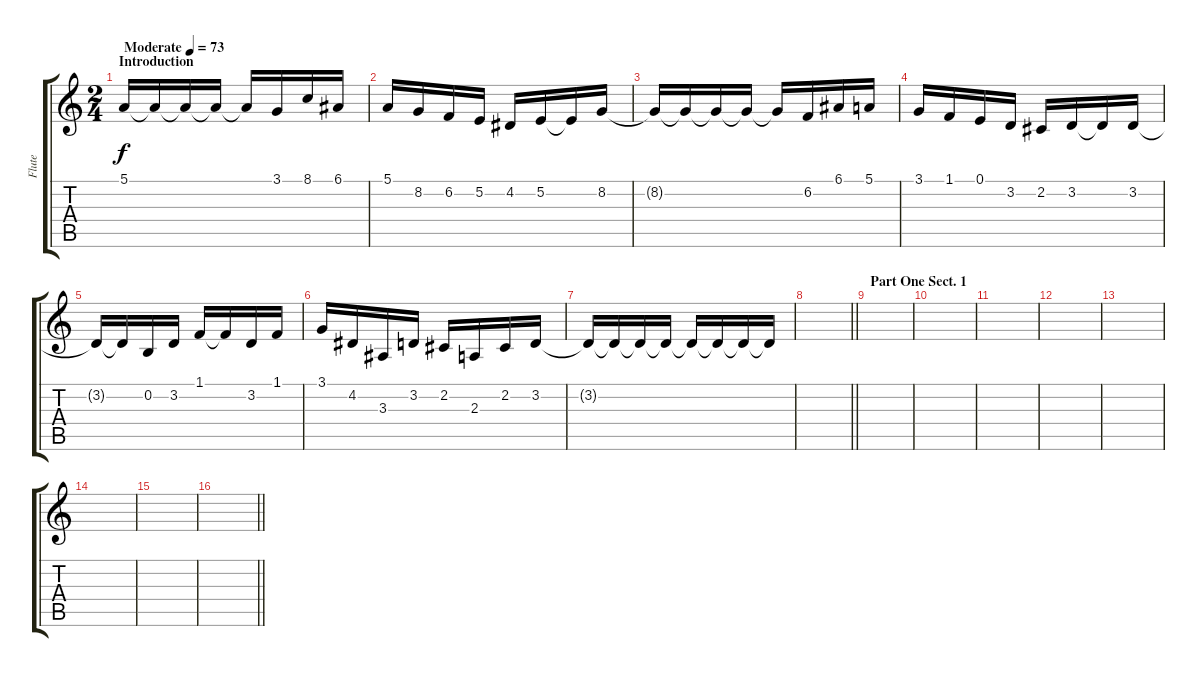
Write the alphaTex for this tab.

\track ("Flute" "Flute") {instrument flute}
\staff {score tabs}
\tuning (E4 B3 G3 D3 A2 E2) {hide}
\ts (2 4)
\section ("" "Introduction")
\tempo (73 "Moderate")
\clef g2
\ks c
5.1.16{dy f instrument flute} 5.1{t}.16 5.1{t}.16 5.1{t}.16 5.1{t}.16 3.1.16 8.1.16 6.1.16 |
5.1.16 8.2.16 6.2.16 5.2.16 4.2.16 5.2.16 5.2{t}.16 8.2.16 |
8.2{t}.16 8.2{t}.16 8.2{t}.16 8.2{t}.16 8.2{t}.16 6.2.16 6.1.16 5.1.16 |
3.1.16 1.1.16 0.1.16 3.2.16 2.2.16 3.2.16 3.2{t}.16 3.2.16 |
3.2{t}.16 3.2{t}.16 0.2.16 3.2.16 1.1.16 1.1{t}.16 3.2.16 1.1.16 |
3.1.16 4.2.16 3.3.16 3.2.16 2.2.16 2.3.16 2.2.16 3.2.16 |
3.2{t}.16 3.2{t}.16 3.2{t}.16 3.2{t}.16 3.2{t}.16 3.2{t}.16 3.2{t}.16 3.2{t}.16 |
\barLineRight lightlight
|
\section ("" "Part One Sect. 1")
|
|
|
|
|
|
|
\barLineRight lightlight
